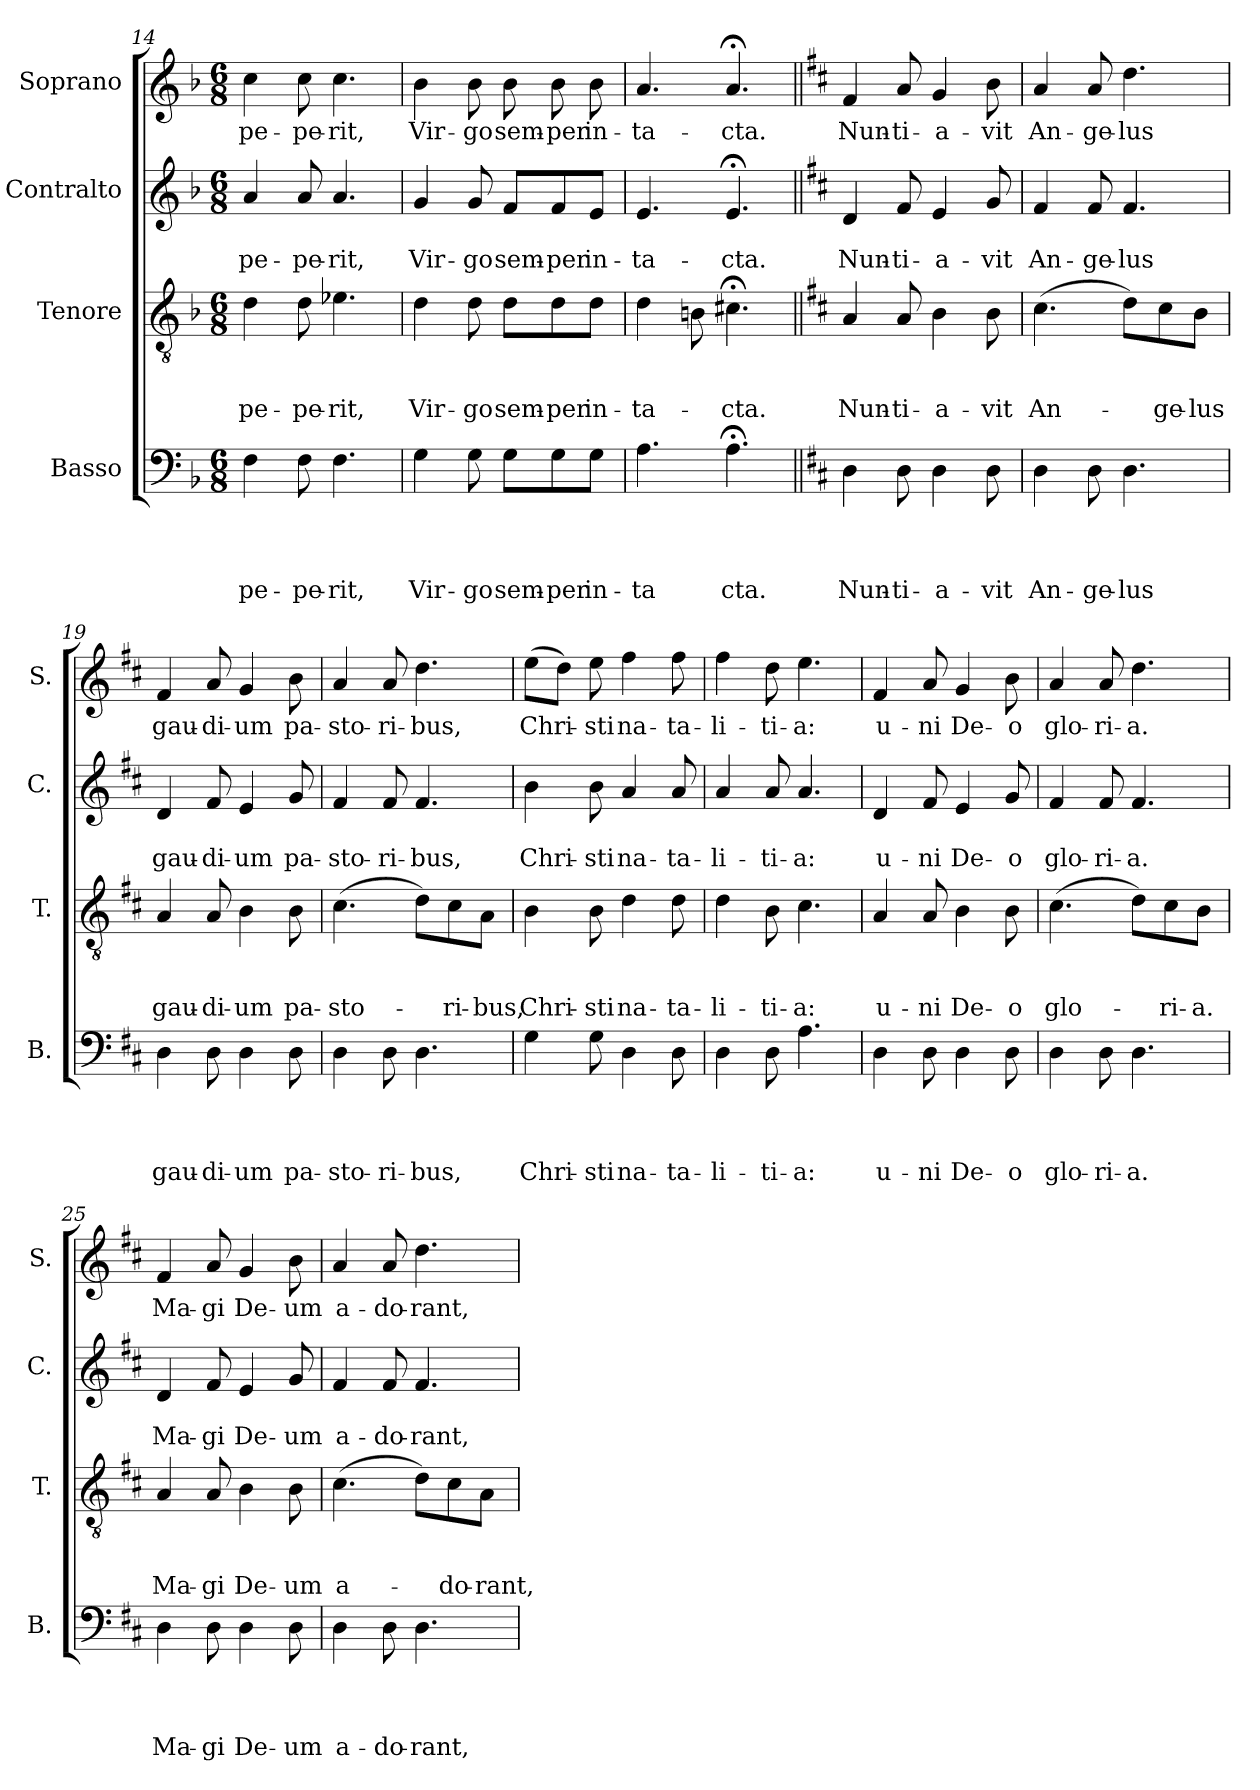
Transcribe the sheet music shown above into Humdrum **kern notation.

**kern	**text	**text	**text	**text	**kern	**text	**text	**text	**kern	**text	**text	**kern	**text
*part4	*part4	*part4	*part4	*part4	*part3	*part3	*part3	*part3	*part2	*part2	*part2	*part1	*part1
*staff4	*staff4	*staff4	*staff4	*staff4	*staff3	*staff3	*staff3	*staff3	*staff2	*staff2	*staff2	*staff1	*staff1
*I"Basso	*	*	*	*	*I"Tenore	*	*	*	*I"Contralto	*	*	*I"Soprano	*
*I'B.	*	*	*	*	*I'T.	*	*	*	*I'C.	*	*	*I'S.	*
*clefF4	*	*	*	*	*clefGv2	*	*	*	*clefG2	*	*	*clefG2	*
*k[b-]	*	*	*	*	*k[b-]	*	*	*	*k[b-]	*	*	*k[b-]	*
*F:	*	*	*	*	*F:	*	*	*	*F:	*	*	*F:	*
*M6/8	*	*	*	*	*M6/8	*	*	*	*M6/8	*	*	*M6/8	*
=14	=14	=14	=14	=14	=14	=14	=14	=14	=14	=14	=14	=14	=14
!	!	!	!	!LO:LY:b	!	!	!	!LO:LY:b	!	!	!LO:LY:b	!	!LO:LY:b
4F\	.	.	.	pe-	4d\	.	.	pe-	4a/	.	pe-	4cc\	pe-
!	!	!	!	!LO:LY:b	!	!	!	!LO:LY:b	!	!	!LO:LY:b	!	!LO:LY:b
8F\	.	.	.	-pe-	8d\	.	.	-pe-	8a/	.	-pe-	8cc\	-pe-
!	!	!	!	!LO:LY:b	!	!	!	!LO:LY:b	!	!	!LO:LY:b	!	!LO:LY:b
4.F\	.	.	.	-rit,	4.e-X\	.	.	-rit,	4.a/	.	-rit,	4.cc\	-rit,
=15	=15	=15	=15	=15	=15	=15	=15	=15	=15	=15	=15	=15	=15
!	!	!	!	!LO:LY:b	!	!	!	!LO:LY:b	!	!	!LO:LY:b	!	!LO:LY:b
4G\	.	.	.	Vir-	4d\	.	.	Vir-	4g/	.	Vir-	4b-\	Vir-
!	!	!	!	!LO:LY:b	!	!	!	!LO:LY:b	!	!	!LO:LY:b	!	!LO:LY:b
8G\	.	.	.	-go	8d\	.	.	-go	8g/	.	-go	8b-\	-go
!	!	!	!	!LO:LY:b	!	!	!	!LO:LY:b	!	!	!LO:LY:b	!	!LO:LY:b
8G\L	.	.	.	sem-	8d\L	.	.	sem-	8f/L	.	sem-	8b-\	sem-
!	!	!	!	!LO:LY:b	!	!	!	!LO:LY:b	!	!	!LO:LY:b	!	!LO:LY:b
8G\	.	.	.	-per	8d\	.	.	-per	8f/	.	-per	8b-\	-per
!	!	!	!	!LO:LY:b	!	!	!	!LO:LY:b	!	!	!LO:LY:b	!	!LO:LY:b
8G\J	.	.	.	in-	8d\J	.	.	in-	8e/J	.	in-	8b-\	in-
=16	=16	=16	=16	=16	=16	=16	=16	=16	=16	=16	=16	=16	=16
!	!	!	!	!LO:LY:b	!	!	!	!LO:LY:b	!	!	!LO:LY:b	!	!LO:LY:b
4.A\	.	.	.	-ta	4d\	.	.	-ta-	4.e/	.	-ta-	4.a/	-ta-
.	.	.	.	.	8Bn\	.	.	.	.	.	.	.	.
!	!	!	!	!LO:LY:b	!	!	!	!LO:LY:b	!	!	!LO:LY:b	!	!LO:LY:b
4.A;<\	.	.	.	cta.	4.c#X;<\	.	.	-cta.	4.e;</	.	-cta.	4.a;</	-cta.
!!LO:LB:g=z
=17||	=17||	=17||	=17||	=17||	=17||	=17||	=17||	=17||	=17||	=17||	=17||	=17||	=17||
*k[f#c#]	*	*	*	*	*k[f#c#]	*	*	*	*k[f#c#]	*	*	*k[f#c#]	*
*D:	*	*	*	*	*D:	*	*	*	*D:	*	*	*D:	*
!	!	!	!	!LO:LY:b	!	!	!	!LO:LY:b	!	!	!LO:LY:b	!	!LO:LY:b
4D\	.	.	.	Nun-	4A/	.	.	Nun-	4d/	.	Nun-	4f#/	Nun-
!	!	!	!	!LO:LY:b	!	!	!	!LO:LY:b	!	!	!LO:LY:b	!	!LO:LY:b
8D\	.	.	.	-ti-	8A/	.	.	-ti-	8f#/	.	-ti-	8a/	-ti-
!	!	!	!	!LO:LY:b	!	!	!	!LO:LY:b	!	!	!LO:LY:b	!	!LO:LY:b
4D\	.	.	.	-a-	4B\	.	.	-a-	4e/	.	-a-	4g/	-a-
!	!	!	!	!LO:LY:b	!	!	!	!LO:LY:b	!	!	!LO:LY:b	!	!LO:LY:b
8D\	.	.	.	-vit	8B\	.	.	-vit	8g/	.	-vit	8b\	-vit
=18	=18	=18	=18	=18	=18	=18	=18	=18	=18	=18	=18	=18	=18
!	!	!	!	!LO:LY:b	!	!	!	!LO:LY:b	!	!	!LO:LY:b	!	!LO:LY:b
4D\	.	.	.	An-	(>4.c#\	.	.	An-	4f#/	.	An-	4a/	An-
!	!	!	!	!LO:LY:b	!	!	!	!	!	!	!LO:LY:b	!	!LO:LY:b
8D\	.	.	.	-ge-	.	.	.	.	8f#/	.	-ge-	8a/	-ge-
!	!	!	!	!LO:LY:b	!	!	!	!	!	!	!LO:LY:b	!	!LO:LY:b
4.D\	.	.	.	-lus	8d\L)	.	.	.	4.f#/	.	-lus	4.dd\	-lus
!	!	!	!	!	!	!	!	!LO:LY:b	!	!	!	!	!
.	.	.	.	.	8c#\	.	.	-ge-	.	.	.	.	.
!	!	!	!	!	!	!	!	!LO:LY:b	!	!	!	!	!
.	.	.	.	.	8B\J	.	.	-lus	.	.	.	.	.
=19	=19	=19	=19	=19	=19	=19	=19	=19	=19	=19	=19	=19	=19
!	!	!	!	!LO:LY:b	!	!	!	!LO:LY:b	!	!	!LO:LY:b	!	!LO:LY:b
4D\	.	.	.	gau-	4A/	.	.	gau-	4d/	.	gau-	4f#/	gau-
!	!	!	!	!LO:LY:b	!	!	!	!LO:LY:b	!	!	!LO:LY:b	!	!LO:LY:b
8D\	.	.	.	-di-	8A/	.	.	-di-	8f#/	.	-di-	8a/	-di-
!	!	!	!	!LO:LY:b	!	!	!	!LO:LY:b	!	!	!LO:LY:b	!	!LO:LY:b
4D\	.	.	.	-um	4B\	.	.	-um	4e/	.	-um	4g/	-um
!	!	!	!	!LO:LY:b	!	!	!	!LO:LY:b	!	!	!LO:LY:b	!	!LO:LY:b
8D\	.	.	.	pa-	8B\	.	.	pa-	8g/	.	pa-	8b\	pa-
=20	=20	=20	=20	=20	=20	=20	=20	=20	=20	=20	=20	=20	=20
!	!	!	!	!LO:LY:b	!	!	!	!LO:LY:b	!	!	!LO:LY:b	!	!LO:LY:b
4D\	.	.	.	-sto-	(>4.c#\	.	.	-sto-	4f#/	.	-sto-	4a/	-sto-
!	!	!	!	!LO:LY:b	!	!	!	!	!	!	!LO:LY:b	!	!LO:LY:b
8D\	.	.	.	-ri-	.	.	.	.	8f#/	.	-ri-	8a/	-ri-
!	!	!	!	!LO:LY:b	!	!	!	!	!	!	!LO:LY:b	!	!LO:LY:b
4.D\	.	.	.	-bus,	8d\L)	.	.	.	4.f#/	.	-bus,	4.dd\	-bus,
!	!	!	!	!	!	!	!	!LO:LY:b	!	!	!	!	!
.	.	.	.	.	8c#\	.	.	-ri-	.	.	.	.	.
!	!	!	!	!	!	!	!	!LO:LY:b	!	!	!	!	!
.	.	.	.	.	8A\J	.	.	-bus,	.	.	.	.	.
!!LO:PB:g=z
=21	=21	=21	=21	=21	=21	=21	=21	=21	=21	=21	=21	=21	=21
!	!	!	!	!LO:LY:b	!	!	!	!LO:LY:b	!	!	!LO:LY:b	!	!LO:LY:b
4G\	.	.	.	Chri-	4B\	.	.	Chri-	4b\	.	Chri-	(>8ee\L	Chri-
.	.	.	.	.	.	.	.	.	.	.	.	8dd\J)	.
!	!	!	!	!LO:LY:b	!	!	!	!LO:LY:b	!	!	!LO:LY:b	!	!LO:LY:b
8G\	.	.	.	-sti	8B\	.	.	-sti	8b\	.	-sti	8ee\	-sti
!	!	!	!	!LO:LY:b	!	!	!	!LO:LY:b	!	!	!LO:LY:b	!	!LO:LY:b
4D\	.	.	.	na-	4d\	.	.	na-	4a/	.	na-	4ff#\	na-
!	!	!	!	!LO:LY:b	!	!	!	!LO:LY:b	!	!	!LO:LY:b	!	!LO:LY:b
8D\	.	.	.	-ta-	8d\	.	.	-ta-	8a/	.	-ta-	8ff#\	-ta-
=22	=22	=22	=22	=22	=22	=22	=22	=22	=22	=22	=22	=22	=22
!	!	!	!	!LO:LY:b	!	!	!	!LO:LY:b	!	!	!LO:LY:b	!	!LO:LY:b
4D\	.	.	.	-li-	4d\	.	.	-li-	4a/	.	-li-	4ff#\	-li-
!	!	!	!	!LO:LY:b	!	!	!	!LO:LY:b	!	!	!LO:LY:b	!	!LO:LY:b
8D\	.	.	.	-ti-	8B\	.	.	-ti-	8a/	.	-ti-	8dd\	-ti-
!	!	!	!	!LO:LY:b	!	!	!	!LO:LY:b	!	!	!LO:LY:b	!	!LO:LY:b
4.A\	.	.	.	-a:	4.c#\	.	.	-a:	4.a/	.	-a:	4.ee\	-a:
=23	=23	=23	=23	=23	=23	=23	=23	=23	=23	=23	=23	=23	=23
!	!	!	!	!LO:LY:b	!	!	!	!LO:LY:b	!	!	!LO:LY:b	!	!LO:LY:b
4D\	.	.	.	u-	4A/	.	.	u-	4d/	.	u-	4f#/	u-
!	!	!	!	!LO:LY:b	!	!	!	!LO:LY:b	!	!	!LO:LY:b	!	!LO:LY:b
8D\	.	.	.	-ni	8A/	.	.	-ni	8f#/	.	-ni	8a/	-ni
!	!	!	!	!LO:LY:b	!	!	!	!LO:LY:b	!	!	!LO:LY:b	!	!LO:LY:b
4D\	.	.	.	De-	4B\	.	.	De-	4e/	.	De-	4g/	De-
!	!	!	!	!LO:LY:b	!	!	!	!LO:LY:b	!	!	!LO:LY:b	!	!LO:LY:b
8D\	.	.	.	-o	8B\	.	.	-o	8g/	.	-o	8b\	-o
=24	=24	=24	=24	=24	=24	=24	=24	=24	=24	=24	=24	=24	=24
!	!	!	!	!LO:LY:b	!	!	!	!LO:LY:b	!	!	!LO:LY:b	!	!LO:LY:b
4D\	.	.	.	glo-	(>4.c#\	.	.	glo-	4f#/	.	glo-	4a/	glo-
!	!	!	!	!LO:LY:b	!	!	!	!	!	!	!LO:LY:b	!	!LO:LY:b
8D\	.	.	.	-ri-	.	.	.	.	8f#/	.	-ri-	8a/	-ri-
!	!	!	!	!LO:LY:b	!	!	!	!	!	!	!LO:LY:b	!	!LO:LY:b
4.D\	.	.	.	-a.	8d\L)	.	.	.	4.f#/	.	-a.	4.dd\	-a.
!	!	!	!	!	!	!	!	!LO:LY:b	!	!	!	!	!
.	.	.	.	.	8c#\	.	.	-ri-	.	.	.	.	.
!	!	!	!	!	!	!	!	!LO:LY:b	!	!	!	!	!
.	.	.	.	.	8B\J	.	.	-a.	.	.	.	.	.
!!LO:PB:g=z
=25	=25	=25	=25	=25	=25	=25	=25	=25	=25	=25	=25	=25	=25
!	!	!	!	!LO:LY:b	!	!	!	!LO:LY:b	!	!	!LO:LY:b	!	!LO:LY:b
4D\	.	.	.	Ma-	4A/	.	.	Ma-	4d/	.	Ma-	4f#/	Ma-
!	!	!	!	!LO:LY:b	!	!	!	!LO:LY:b	!	!	!LO:LY:b	!	!LO:LY:b
8D\	.	.	.	-gi	8A/	.	.	-gi	8f#/	.	-gi	8a/	-gi
!	!	!	!	!LO:LY:b	!	!	!	!LO:LY:b	!	!	!LO:LY:b	!	!LO:LY:b
4D\	.	.	.	De-	4B\	.	.	De-	4e/	.	De-	4g/	De-
!	!	!	!	!LO:LY:b	!	!	!	!LO:LY:b	!	!	!LO:LY:b	!	!LO:LY:b
8D\	.	.	.	-um	8B\	.	.	-um	8g/	.	-um	8b\	-um
=26	=26	=26	=26	=26	=26	=26	=26	=26	=26	=26	=26	=26	=26
!	!	!	!	!LO:LY:b	!	!	!	!LO:LY:b	!	!	!LO:LY:b	!	!LO:LY:b
4D\	.	.	.	a-	(>4.c#\	.	.	a-	4f#/	.	a-	4a/	a-
!	!	!	!	!LO:LY:b	!	!	!	!	!	!	!LO:LY:b	!	!LO:LY:b
8D\	.	.	.	-do-	.	.	.	.	8f#/	.	-do-	8a/	-do-
!	!	!	!	!LO:LY:b	!	!	!	!	!	!	!LO:LY:b	!	!LO:LY:b
4.D\	.	.	.	-rant,	8d\L)	.	.	.	4.f#/	.	-rant,	4.dd\	-rant,
!	!	!	!	!	!	!	!	!LO:LY:b	!	!	!	!	!
.	.	.	.	.	8c#\	.	.	-do-	.	.	.	.	.
!	!	!	!	!	!	!	!	!LO:LY:b	!	!	!	!	!
.	.	.	.	.	8A\J	.	.	-rant,	.	.	.	.	.
=	=	=	=	=	=	=	=	=	=	=	=	=	=
*-	*-	*-	*-	*-	*-	*-	*-	*-	*-	*-	*-	*-	*-
